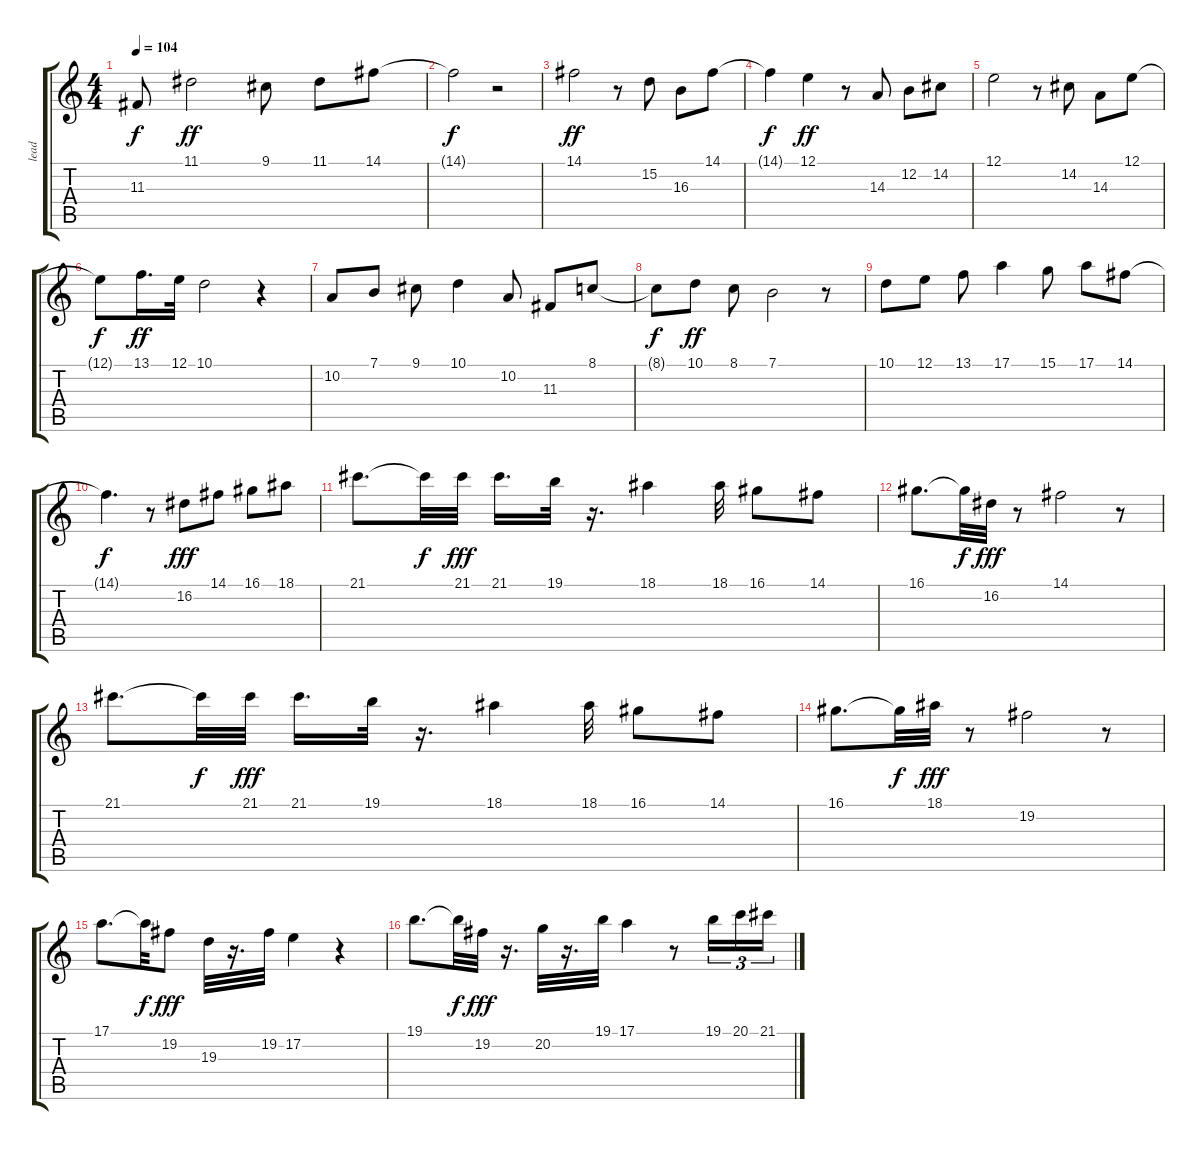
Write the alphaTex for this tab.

\track ("lead" "lead") {instrument lead1square}
\staff {score tabs}
\tuning (E4 B3 G3 D3 A2 E2) {hide}
\ts (4 4)
\tempo 104
\clef g2
\ks c
11.3{t}.8{dy f} 11.1.2{dy ff} 9.1.8 11.1.8 14.1.8 |
14.1{t}.2{dy f} r.2 |
14.1.2{dy ff} r.8 15.2.8 16.3.8 14.1.8 |
14.1{t}.4{dy f} 12.1.4{dy ff} r.8 14.3.8 12.2.8 14.2.8 |
12.1.2 r.8 14.2.8 14.3.8 12.1.8 |
12.1{t}.8{dy f} 13.1.16{d dy ff} 12.1.32 10.1.2 r.4 |
10.2.8 7.1.8 9.1.8 10.1.4 10.2.8 11.3.8 8.1.8 |
8.1{t}.8{dy f} 10.1.8{dy ff} 8.1.8 7.1.2 r.8 |
10.1.8 12.1.8 13.1.8 17.1.4 15.1.8 17.1.8 14.1.8 |
14.1{t}.4{d dy f} r.8 16.2.8{dy fff} 14.1.8 16.1.8 18.1.8 |
21.1.8{d} 21.1{t}.32{dy f} 21.1.32{dy fff} 21.1.16{d} 19.1.32 r.16{d} 18.1.4 18.1.32 16.1.8 14.1.8 |
16.1.8{d} 16.1{t}.32{dy f} 16.2.32{dy fff} r.8 14.1.2 r.8 |
21.1.8{d} 21.1{t}.32{dy f} 21.1.32{dy fff} 21.1.16{d} 19.1.32 r.16{d} 18.1.4 18.1.32 16.1.8 14.1.8 |
16.1.8{d} 16.1{t}.32{dy f} 18.1.32{dy fff} r.8 19.2.2 r.8 |
17.1.8{d} 17.1{t}.32{dy f} 19.2.8{dy fff} 19.3.32 r.16{d} 19.2.32 17.2.4 r.4 |
19.1.8{d} 19.1{t}.32{dy f} 19.2.32{dy fff} r.16{d} 20.2.32 r.16{d} 19.1.32 17.1.4 r.8 19.1.16{tu (3 2)} 20.1.16{tu (3 2)} 21.1.16{tu (3 2)}
